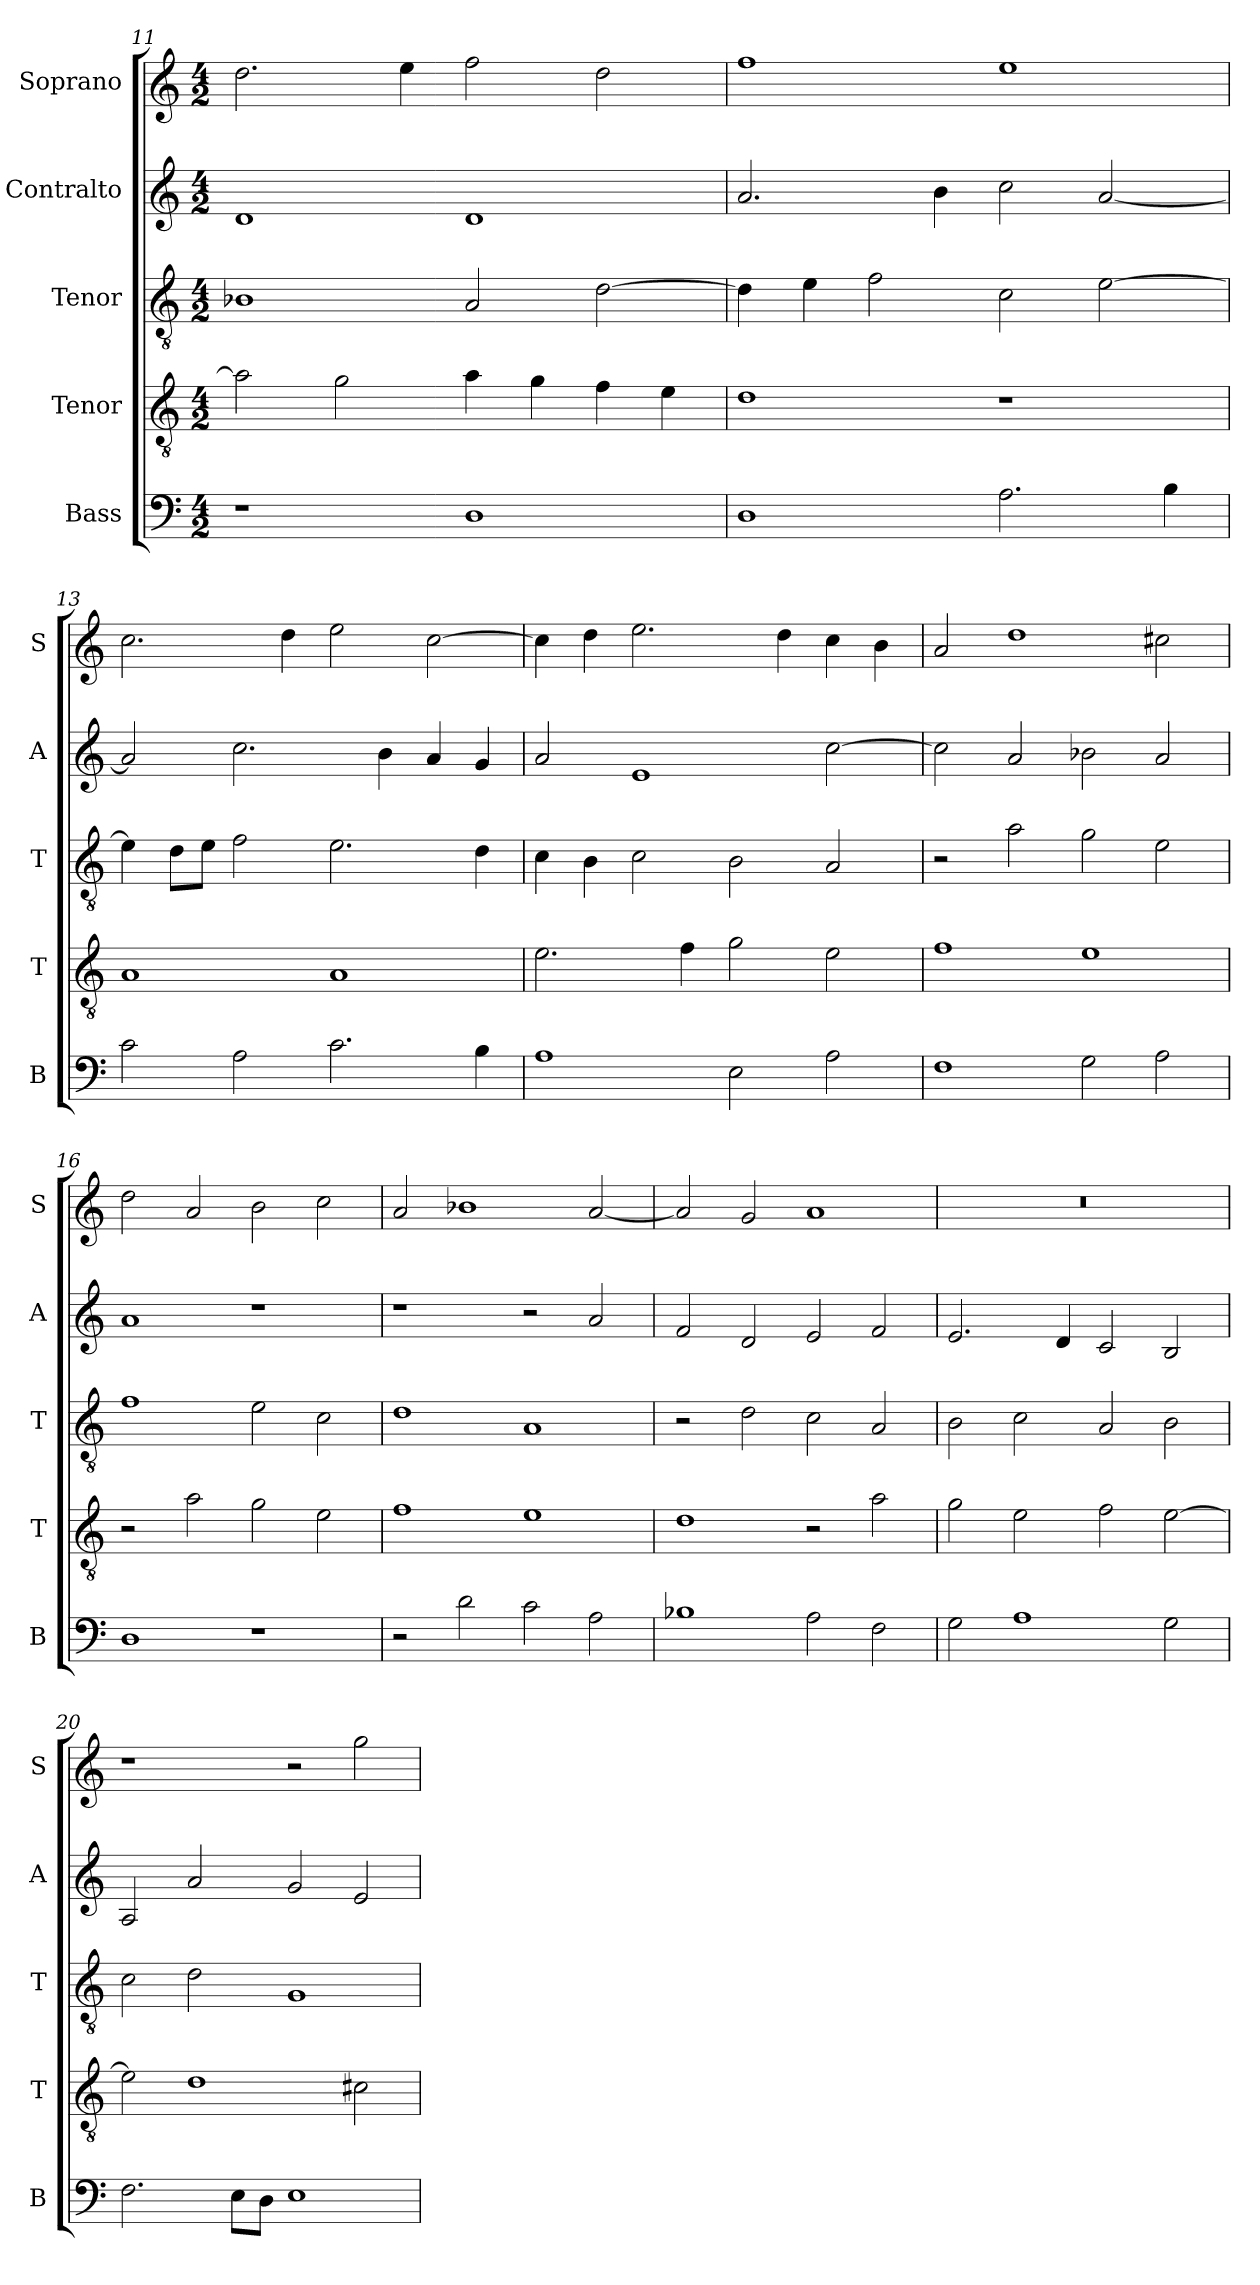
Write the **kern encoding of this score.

**kern	**kern	**kern	**kern	**kern
*part5	*part4	*part3	*part2	*part1
*staff5	*staff4	*staff3	*staff2	*staff1
*I"Bass	*I"Tenor	*I"Tenor	*I"Contralto	*I"Soprano
*I'B	*I'T	*I'T	*I'A	*I'S
*clefF4	*clefGv2	*clefGv2	*clefG2	*clefG2
*k[]	*k[]	*k[]	*k[]	*k[]
*D:dor	*D:dor	*D:dor	*D:dor	*D:dor
*M4/2	*M4/2	*M4/2	*M4/2	*M4/2
=11	=11	=11	=11	=11
1r	2a]	1B-X	1d	2.dd
.	2g	.	.	.
.	.	.	.	4ee
1D	4a	2A	1d	2ff
.	4g	.	.	.
.	4f	[2d	.	2dd
.	4e	.	.	.
=12	=12	=12	=12	=12
1D	1d	4d]	2.a	1ff
.	.	4e	.	.
.	.	2f	.	.
.	.	.	4b	.
2.A	1r	2c	2cc	1ee
.	.	[2e	[2a	.
4B	.	.	.	.
=13	=13	=13	=13	=13
2c	1A	4e]	2a]	2.cc
.	.	8d\L	.	.
.	.	8e\J	.	.
2A	.	2f	2.cc	.
.	.	.	.	4dd
2.c	1A	2.e	.	2ee
.	.	.	4b	.
.	.	.	4a	[2cc
4B	.	4d	4g	.
=14	=14	=14	=14	=14
1A	2.e	4c	2a	4cc]
.	.	4B	.	4dd
.	.	2c	1e	2.ee
.	4f	.	.	.
2E	2g	2B	.	.
.	.	.	.	4dd
2A	2e	2A	[2cc	4cc
.	.	.	.	4b
=15	=15	=15	=15	=15
1F	1f	2r	2cc]	2a
.	.	2a	2a	1dd
2G	1e	2g	2b-X	.
2A	.	2e	2a	2cc#X
=16	=16	=16	=16	=16
1D	2r	1f	1a	2dd
.	2a	.	.	2a
1r	2g	2e	1r	2b
.	2e	2c	.	2cc
=17	=17	=17	=17	=17
2r	1f	1d	1r	2a
2d	.	.	.	1b-X
2c	1e	1A	2r	.
2A	.	.	2a	[2a
=18	=18	=18	=18	=18
1B-X	1d	2r	2f	2a]
.	.	2d	2d	2g
2A	2r	2c	2e	1a
2F	2a	2A	2f	.
=19	=19	=19	=19	=19
2G	2g	2B	2.e	0r
1A	2e	2c	.	.
.	.	.	4d	.
.	2f	2A	2c	.
2G	[2e	2B	2B	.
=20	=20	=20	=20	=20
2.F	2e]	2c	2A	1r
.	1d	2d	2a	.
8E\L	.	.	.	.
8D\J	.	.	.	.
1E	.	1G	2g	2r
.	2c#X	.	2e	2gg
=	=	=	=	=
*-	*-	*-	*-	*-
